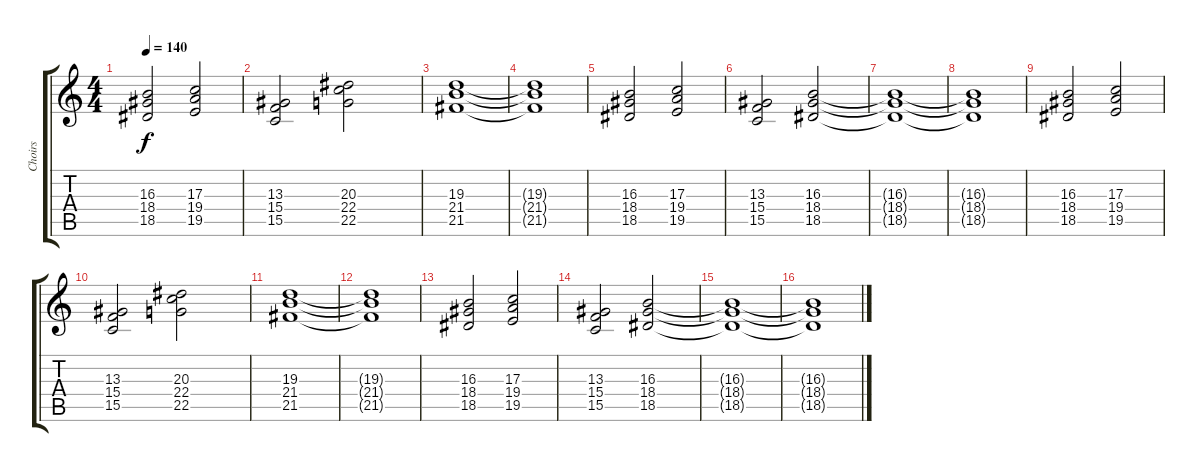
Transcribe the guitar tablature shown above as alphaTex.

\track ("Choirs" "Choirs") {instrument choiraahs}
\staff {score tabs}
\tuning (E4 B3 G3 D3 A2 E2) {hide}
\ts (4 4)
\tempo 140
\clef g2
\ks c
(16.3 18.4 18.5).2{dy f} (17.3 19.4 19.5).2 |
(13.3 15.4 15.5).2 (20.3 22.4 22.5).2 |
(19.3 21.4 21.5).1 |
(19.3{t} 21.4{t} 21.5{t}).1 |
(16.3 18.4 18.5).2 (17.3 19.4 19.5).2 |
(13.3 15.4 15.5).2 (16.3 18.4 18.5).2 |
(16.3{t} 18.4{t} 18.5{t}).1 |
(16.3{t} 18.4{t} 18.5{t}).1 |
(16.3 18.4 18.5).2 (17.3 19.4 19.5).2 |
(13.3 15.4 15.5).2 (20.3 22.4 22.5).2 |
(19.3 21.4 21.5).1 |
(19.3{t} 21.4{t} 21.5{t}).1 |
(16.3 18.4 18.5).2 (17.3 19.4 19.5).2 |
(13.3 15.4 15.5).2 (16.3 18.4 18.5).2 |
(16.3{t} 18.4{t} 18.5{t}).1 |
(16.3{t} 18.4{t} 18.5{t}).1
